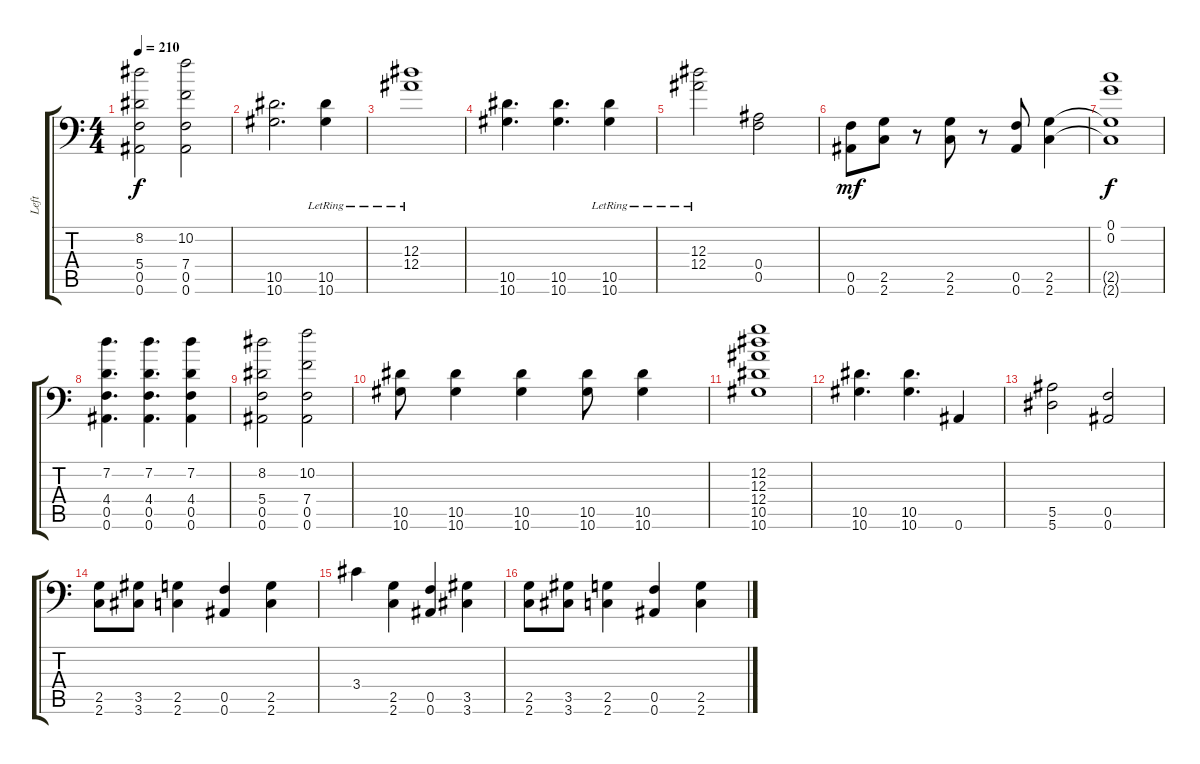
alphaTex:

\track ("Left" "Left") {instrument distortionguitar}
\staff {score tabs}
\tuning (C4 G3 Eb3 Bb2 F2 Bb1) {hide}
\ts (4 4)
\tempo 210
\clef f4
\ks c
(8.2 5.4 0.5 0.6).2{dy f} (10.2 7.4 0.5 0.6).2 |
(10.5 10.6).2{d} (10.5{lr} 10.6{lr}).4 |
(12.3{lr} 12.4{lr}).1 |
(10.5 10.6).4{d} (10.5 10.6).4{d} (10.5{lr} 10.6{lr}).4 |
(12.3{lr} 12.4{lr}).2 (0.4 0.5).2 |
(0.5 0.6).8{dy mf} (2.5 2.6).8 r.8 (2.5 2.6).8 r.8 (0.5 0.6).8 (2.5 2.6).4 |
(0.1 0.2 2.5{t} 2.6{t}).1{dy f} |
(7.2 4.4 0.5 0.6).4{d} (7.2 4.4 0.5 0.6).4{d} (7.2 4.4 0.5 0.6).4 |
(8.2 5.4 0.5 0.6).2 (10.2 7.4 0.5 0.6).2 |
(10.5 10.6).8 (10.5 10.6).4 (10.5 10.6).4 (10.5 10.6).8 (10.5 10.6).4 |
(12.2 12.3 12.4 10.5 10.6).1 |
(10.5 10.6).4{d} (10.5 10.6).4{d} 0.6.4 |
(5.5 5.6).2 (0.5 0.6).2 |
(2.5 2.6).8 (3.5 3.6).8 (2.5 2.6).4 (0.5 0.6).4 (2.5 2.6).4 |
3.4.4 (2.5 2.6).4 (0.5 0.6).4 (3.5 3.6).4 |
(2.5 2.6).8 (3.5 3.6).8 (2.5 2.6).4 (0.5 0.6).4 (2.5 2.6).4
